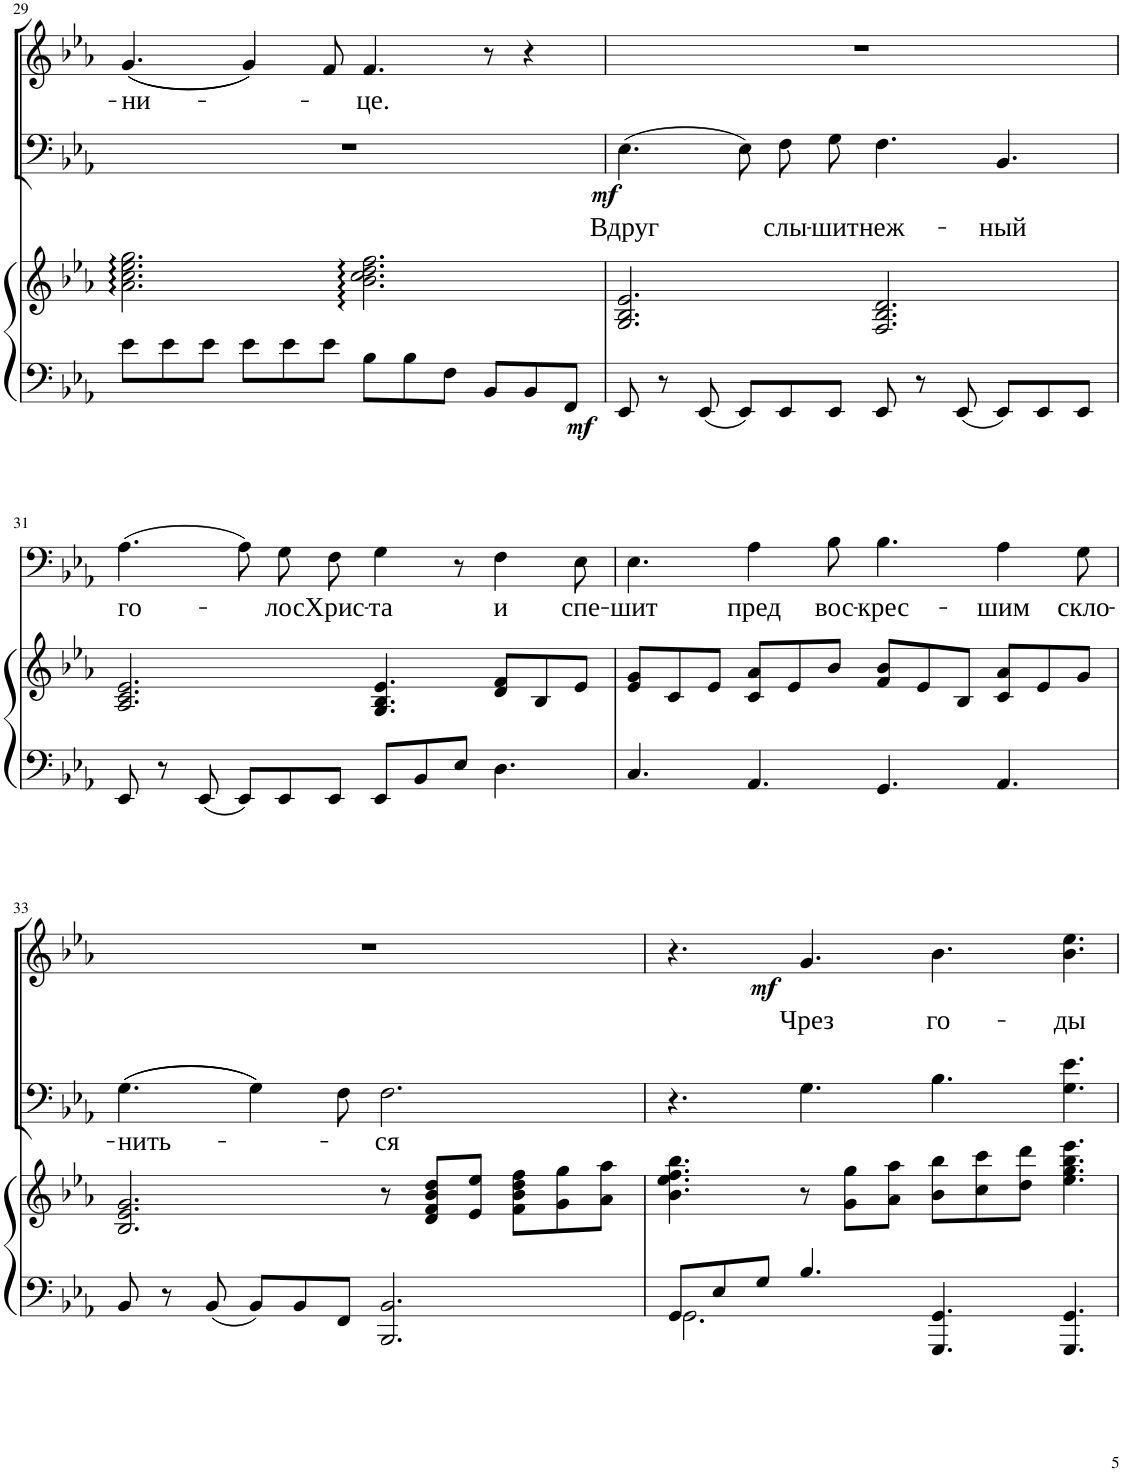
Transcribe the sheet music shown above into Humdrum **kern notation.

**kern	**kern	**dynam	**kern	**text	**dynam	**kern	**text	**text	**dynam
*part3	*part3	*part3	*part2	*part2	*part2	*part1	*part1	*part1	*part1
*staff4	*staff3	*staff3/4	*staff2	*staff2	*staff2	*staff1	*staff1	*staff1	*staff1
*I"Piano	*	*	*I"Bass	*	*	*I"Soprano	*	*	*
*I'Pno	*	*	*	*	*	*	*	*	*
!!LO:PB:g=z
*clefF4	*clefG2	*	*clefF4	*	*	*clefG2	*	*	*
*k[b-e-a-]	*k[b-e-a-]	*	*k[b-e-a-]	*	*	*k[b-e-a-]	*	*	*
*M12/8	*M12/8	*	*M12/8	*	*	*M12/8	*	*	*
=29	=29	=29	=29	=29	=29	=29	=29	=29	=29
!	!	!	!	!	!	!	!	!LO:LY:b	!
8e-\L	2.a-\ 2.cc\ 2.ee-\ 2.gg\	.	1.r	.	.	((4.g/	.	-ни-	.
8e-\	.	.	.	.	.	.	.	.	.
8e-\J	.	.	.	.	.	.	.	.	.
8e-\L	.	.	.	.	.	4g/))	.	.	.
8e-\	.	.	.	.	.	.	.	.	.
8e-\J	.	.	.	.	.	8f/	.	.	.
!	!	!	!	!	!	!	!	!LO:LY:b	!
8B-\L	2.b-\ 2.cc\ 2.dd\ 2.ff\	.	.	.	.	4.f/	.	-це.	.
8B-\	.	.	.	.	.	.	.	.	.
8F\J	.	.	.	.	.	.	.	.	.
8BB-/L	.	.	.	.	.	8r	.	.	.
8BB-/	.	.	.	.	.	4r	.	.	.
8FF/J	.	.	.	.	.	.	.	.	.
=30	=30	=30	=30	=30	=30	=30	=30	=30	=30
!	!	!LO:DY:b=2	!	!LO:LY:b	!LO:DY:b	!	!	!	!
8EE-/	2.G/ 2.B-/ 2.e-/	mf	(4.E-\	Вдруг	mf	1.r	.	.	.
8r	.	.	.	.	.	.	.	.	.
8EE-/	.	.	.	.	.	.	.	.	.
8EE-/L	.	.	8E-\L)	.	.	.	.	.	.
!	!	!	!	!LO:LY:b	!	!	!	!	!
8EE-/	.	.	8F\	слы-	.	.	.	.	.
!	!	!	!	!LO:LY:b	!	!	!	!	!
8EE-/J	.	.	8G\J	-шит	.	.	.	.	.
!	!	!	!	!LO:LY:b	!	!	!	!	!
8EE-/	2.F/ 2.B-/ 2.d/	.	4.F\	неж-	.	.	.	.	.
8r	.	.	.	.	.	.	.	.	.
8EE-/	.	.	.	.	.	.	.	.	.
!	!	!	!	!LO:LY:b	!	!	!	!	!
8EE-/L	.	.	4.BB-/	-ный	.	.	.	.	.
8EE-/	.	.	.	.	.	.	.	.	.
8EE-/J	.	.	.	.	.	.	.	.	.
!!LO:LB:g=z
=31	=31	=31	=31	=31	=31	=31	=31	=31	=31
!	!	!	!	!LO:LY:b	!	!	!	!	!
8EE-/	2.A-/ 2.c/ 2.e-/	.	(4.A-\	го-	.	1.r	.	.	.
8r	.	.	.	.	.	.	.	.	.
8EE-/	.	.	.	.	.	.	.	.	.
8EE-/L	.	.	8A-\L)	.	.	.	.	.	.
!	!	!	!	!LO:LY:b	!	!	!	!	!
8EE-/	.	.	8G\	-лос	.	.	.	.	.
!	!	!	!	!LO:LY:b	!	!	!	!	!
8EE-/J	.	.	8F\J	Хрис-	.	.	.	.	.
!	!	!	!	!LO:LY:b	!	!	!	!	!
8EE-/L	4.G/ 4.B-/ 4.e-/	.	4G\	-та	.	.	.	.	.
8BB-/	.	.	.	.	.	.	.	.	.
8E-/J	.	.	8r	.	.	.	.	.	.
!	!	!	!	!LO:LY:b	!	!	!	!	!
4.D\	8d/ 8f/L	.	4F\	и	.	.	.	.	.
.	8B-/	.	.	.	.	.	.	.	.
!	!	!	!	!LO:LY:b	!	!	!	!	!
.	8e-/J	.	8E-\	спе-	.	.	.	.	.
=32	=32	=32	=32	=32	=32	=32	=32	=32	=32
!	!	!	!	!LO:LY:b	!	!	!	!	!
4.C/	8e-/ 8g/L	.	4.E-\	-шит	.	1.r	.	.	.
.	8c/	.	.	.	.	.	.	.	.
.	8e-/J	.	.	.	.	.	.	.	.
!	!	!	!	!LO:LY:b	!	!	!	!	!
4.AA-/	8c/ 8a-/L	.	4A-\	пред	.	.	.	.	.
.	8e-/	.	.	.	.	.	.	.	.
!	!	!	!	!LO:LY:b	!	!	!	!	!
.	8b-/J	.	8B-\	вос-	.	.	.	.	.
!	!	!	!	!LO:LY:b	!	!	!	!	!
4.GG/	8f/ 8b-/L	.	4.B-\	-крес-	.	.	.	.	.
.	8e-/	.	.	.	.	.	.	.	.
.	8B-/J	.	.	.	.	.	.	.	.
!	!	!	!	!LO:LY:b	!	!	!	!	!
4.AA-/	8c/ 8a-/L	.	4A-\	-шим	.	.	.	.	.
.	8e-/	.	.	.	.	.	.	.	.
!	!	!	!	!LO:LY:b	!	!	!	!	!
.	8g/J	.	8G\	скло-	.	.	.	.	.
!!LO:LB:g=z
=33	=33	=33	=33	=33	=33	=33	=33	=33	=33
!	!	!	!	!LO:LY:b	!	!	!	!	!
8BB-/	2.B-/ 2.e-/ 2.g/	.	((4.G\	-нить-	.	1.r	.	.	.
8r	.	.	.	.	.	.	.	.	.
8BB-/	.	.	.	.	.	.	.	.	.
8BB-/L	.	.	4G\))	.	.	.	.	.	.
8BB-/	.	.	.	.	.	.	.	.	.
8FF/J	.	.	8F\	.	.	.	.	.	.
!	!	!	!	!LO:LY:b	!	!	!	!	!
2.BBB-/ 2.BB-/	8r	.	2.F\	-ся	.	.	.	.	.
.	8d/ 8f/ 8b-/ 8dd/L	.	.	.	.	.	.	.	.
.	8e-/ 8ee-/J	.	.	.	.	.	.	.	.
.	8f\ 8b-\ 8dd\ 8ff\L	.	.	.	.	.	.	.	.
.	8g\ 8gg\	.	.	.	.	.	.	.	.
.	8a-\ 8aa-\J	.	.	.	.	.	.	.	.
=34	=34	=34	=34	=34	=34	=34	=34	=34	=34
*^	*	*	*	*	*	*	*	*	*
8GG/L	2.GG\	4.b-\ 4.ee-\ 4.ff\ 4.bb-\	.	4.r	.	.	4.r	.	.	.
8E-/	.	.	.	.	.	.	.	.	.	.
8G/J	.	.	.	.	.	.	.	.	.	.
!	!	!	!	!	!	!	!	!	!LO:LY:b	!LO:DY:b
4.B-/	.	8r	.	4.G\	.	.	4.g/	.	Чрез	mf
.	.	8g\ 8gg\L	.	.	.	.	.	.	.	.
.	.	8a-\ 8aa-\J	.	.	.	.	.	.	.	.
!	!	!	!	!	!	!	!	!	!LO:LY:b	!
4.GGG/ 4.GG/	2.ryy	8b-\ 8bb-\L	.	4.B-\	.	.	4.b-\	.	го-	.
.	.	8cc\ 8ccc\	.	.	.	.	.	.	.	.
.	.	8dd\ 8ddd\J	.	.	.	.	.	.	.	.
!	!	!	!	!	!	!	!	!	!LO:LY:b	!
4.GGG/ 4.GG/	.	4.ee-\ 4.gg\ 4.bb-\ 4.eee-\	.	4.G\ 4.e-\	.	.	4.b-\ 4.ee-\	.	-ды	.
*v	*v	*	*	*	*	*	*	*	*	*
=	=	=	=	=	=	=	=	=	=
*-	*-	*-	*-	*-	*-	*-	*-	*-	*-
